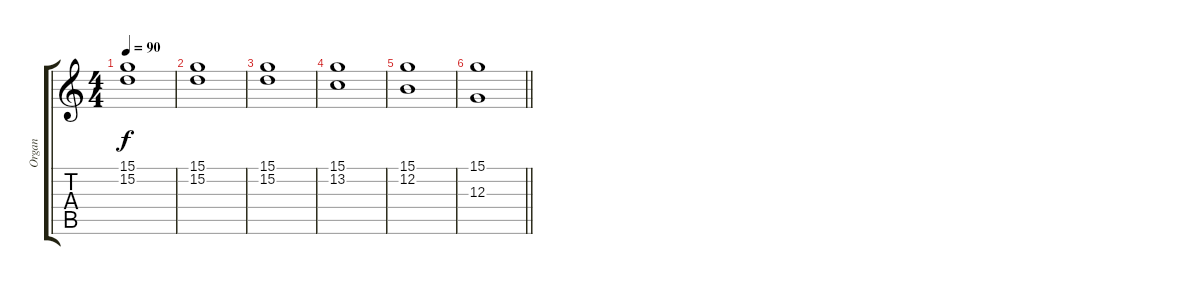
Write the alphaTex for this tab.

\track ("Organ" "Organ") {instrument percussiveorgan}
\staff {score tabs}
\tuning (E4 B3 G3 D3 A2 E2) {hide}
\ts (4 4)
\tempo 90
\clef g2
\ks c
(15.1 15.2).1{dy f} |
(15.1 15.2).1 |
(15.1 15.2).1 |
(15.1 13.2).1 |
(15.1 12.2).1 |
\barLineRight lightlight
(15.1 12.3).1
